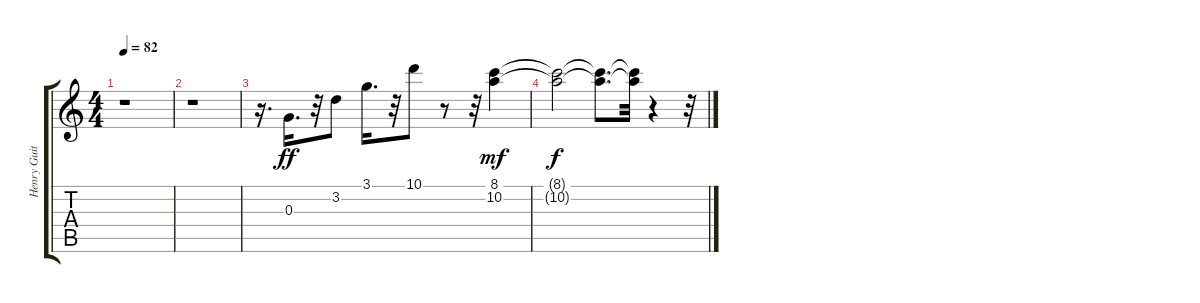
\track ("Henry Guitar III" "Henry Guit") {instrument acousticguitarsteel}
\staff {score tabs}
\tuning (E4 B3 G3 D3 A2 E2) {hide}
\ts (4 4)
\tempo 82
\clef g2
\ks c
r.1{dy f} |
r.1 |
r.16{d} 0.3.16{d dy ff} r.32 3.2.8 3.1.16{d} r.32 10.1.8 r.8 r.32 (8.1 10.2).4{dy mf} |
(8.1{t} 10.2{t}).2{dy f} (8.1{t} 10.2{t}).8{d} (8.1{t} 10.2{t}).32 r.4 r.32
